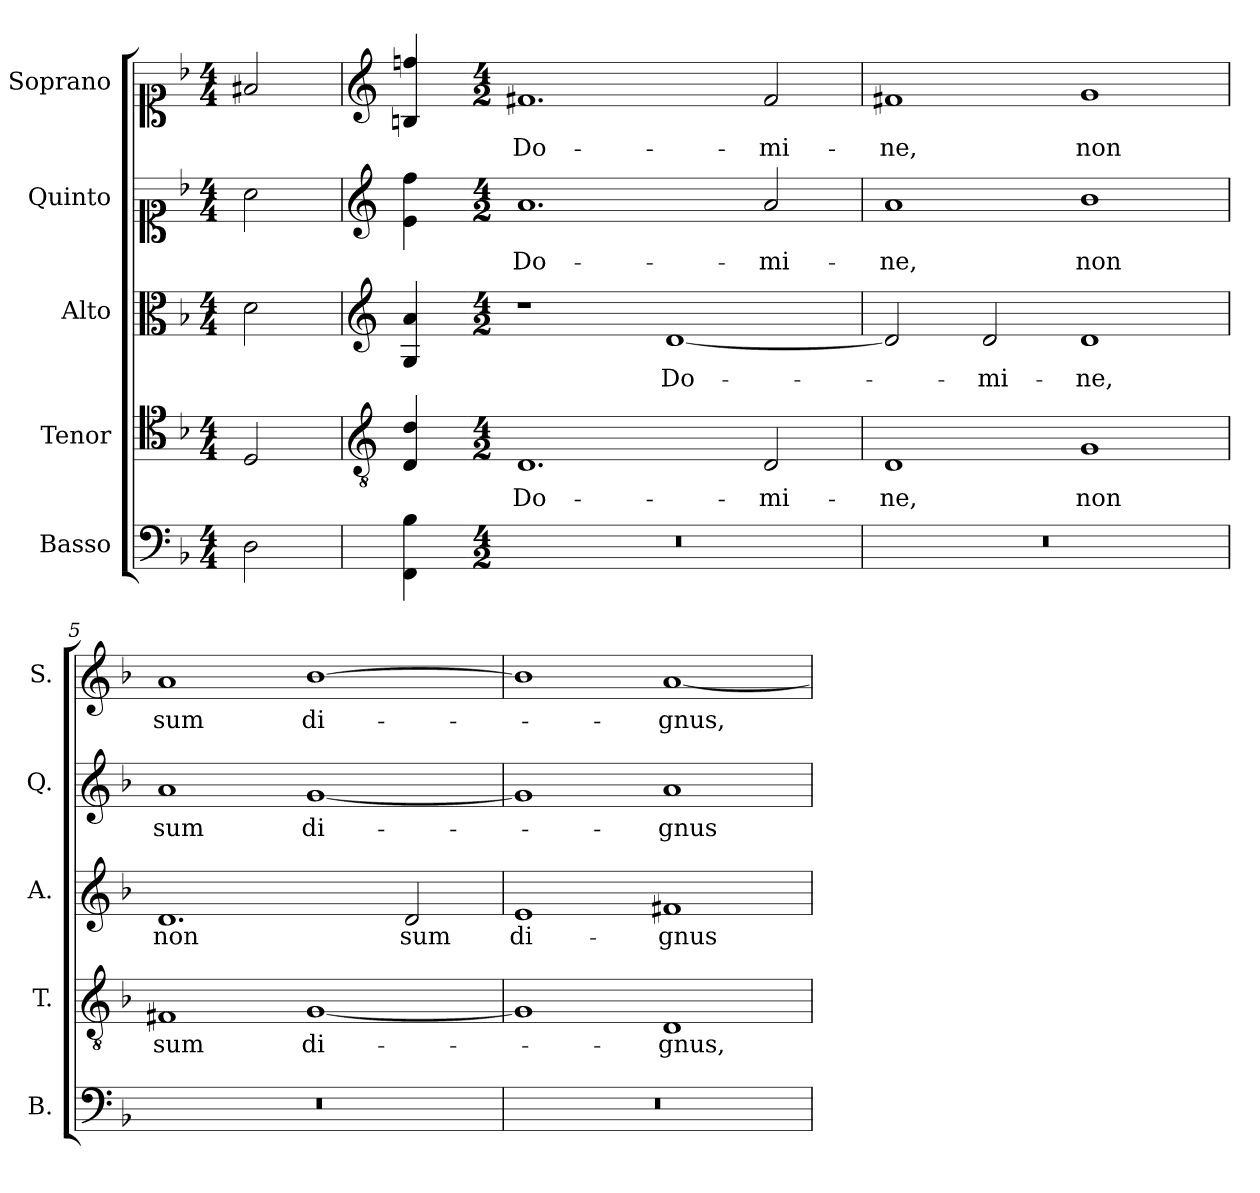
**kern	**kern	**text	**kern	**text	**kern	**text	**kern	**text
*part5	*part4	*part4	*part3	*part3	*part2	*part2	*part1	*part1
*staff5	*staff4	*staff4	*staff3	*staff3	*staff2	*staff2	*staff1	*staff1
*I"Basso	*I"Tenor	*	*I"Alto	*	*I"Quinto	*	*I"Soprano	*
*I'B.	*I'T.	*	*I'A.	*	*I'Q.	*	*I'S.	*
!!LO:PB:g=z
*clefF4	*clefC4	*	*clefC3	*	*clefC1	*	*clefC1	*
*	*ITrd7c12	*	*	*	*	*	*	*
*k[b-]	*k[b-]	*	*k[b-]	*	*k[b-]	*	*k[b-]	*
*F:	*F:	*	*F:	*	*F:	*	*F:	*
*M4/4	*M4/4	*	*M4/4	*	*M4/4	*	*M4/4	*
=1	=1	=1	=1	=1	=1	=1	=1	=1
!LO:N:head=open	!LO:N:head=open	!	!LO:N:head=open	!	!LO:N:head=open	!	!LO:N:head=open	!
2Di\	2DDi/	.	2di\	.	2ai\	.	2f#Xi/	.
=2	=2	=2	=2	=2	=2	=2	=2	=2
*	*clefGv2	*	*clefG2	*	*clefG2	*	*clefG2	*
4FFi\ 4B-i	4DDi/ 4Di	.	4Gi/ 4ai	.	4ei\ 4ffi	.	4Bni/ 4ffni	.
=3-	=3-	=3-	=3-	=3-	=3-	=3-	=3-	=3-
*M4/2	*M4/2	*	*M4/2	*	*M4/2	*	*M4/2	*
!LO:N:vis=1	!	!	!	!	!	!	!	!
!	!	!LO:LY:b:color=#000000	!	!	!	!	!	!
!	!	!	!	!	!	!LO:LY:b:color=#000000	!	!
!	!	!	!	!	!	!	!	!LO:LY:b:color=#000000
0r	1.DDi	Do-	1r	.	1.ai	Do-	1.f#Xi	Do-
!	!	!	!	!LO:LY:b:color=#000000	!	!	!	!
.	.	.	[1di	Do-	.	.	.	.
!	!	!LO:LY:b:color=#000000	!	!	!	!	!	!
!	!	!	!	!	!	!LO:LY:b:color=#000000	!	!
!	!	!	!	!	!	!	!	!LO:LY:b:color=#000000
.	2DDi/	-mi-	.	.	2ai/	-mi-	2f#i/	-mi-
=4	=4	=4	=4	=4	=4	=4	=4	=4
!LO:N:vis=1	!	!	!	!	!	!	!	!
!	!	!LO:LY:b:color=#000000	!	!	!	!	!	!
!	!	!	!	!	!	!LO:LY:b:color=#000000	!	!
!	!	!	!	!	!	!	!	!LO:LY:b:color=#000000
0r	1DDi	-ne,	2di/]	.	1ai	-ne,	1f#Xi	-ne,
!	!	!	!	!LO:LY:b:color=#000000	!	!	!	!
.	.	.	2di/	-mi-	.	.	.	.
!	!	!LO:LY:b:color=#000000	!	!	!	!	!	!
!	!	!	!	!LO:LY:b:color=#000000	!	!	!	!
!	!	!	!	!	!	!LO:LY:b:color=#000000	!	!
!	!	!	!	!	!	!	!	!LO:LY:b:color=#000000
.	1GGi	non	1di	-ne,	1b-i	non	1gi	non
=5	=5	=5	=5	=5	=5	=5	=5	=5
!LO:N:vis=1	!	!	!	!	!	!	!	!
!	!	!LO:LY:b:color=#000000	!	!	!	!	!	!
!	!	!	!	!LO:LY:b:color=#000000	!	!	!	!
!	!	!	!	!	!	!LO:LY:b:color=#000000	!	!
!	!	!	!	!	!	!	!	!LO:LY:b:color=#000000
0r	1FF#Xi	sum	1.di	non	1ai	sum	1ai	sum
!	!	!LO:LY:b:color=#000000	!	!	!	!	!	!
!	!	!	!	!	!	!LO:LY:b:color=#000000	!	!
!	!	!	!	!	!	!	!	!LO:LY:b:color=#000000
.	[1GGi	di-	.	.	[1gi	di-	[1b-i	di-
!	!	!	!	!LO:LY:b:color=#000000	!	!	!	!
.	.	.	2di/	sum	.	.	.	.
=6	=6	=6	=6	=6	=6	=6	=6	=6
!LO:N:vis=1	!	!	!	!	!	!	!	!
!	!	!	!	!LO:LY:b:color=#000000	!	!	!	!
0r	1GGi]	.	1ei	di-	1gi]	.	1b-i]	.
!	!	!LO:LY:b:color=#000000	!	!	!	!	!	!
!	!	!	!	!LO:LY:b:color=#000000	!	!	!	!
!	!	!	!	!	!	!LO:LY:b:color=#000000	!	!
!	!	!	!	!	!	!	!	!LO:LY:b:color=#000000
.	1DDi	-gnus,	1f#Xi	-gnus	1ai	-gnus	[1ai	-gnus,
=	=	=	=	=	=	=	=	=
*-	*-	*-	*-	*-	*-	*-	*-	*-
